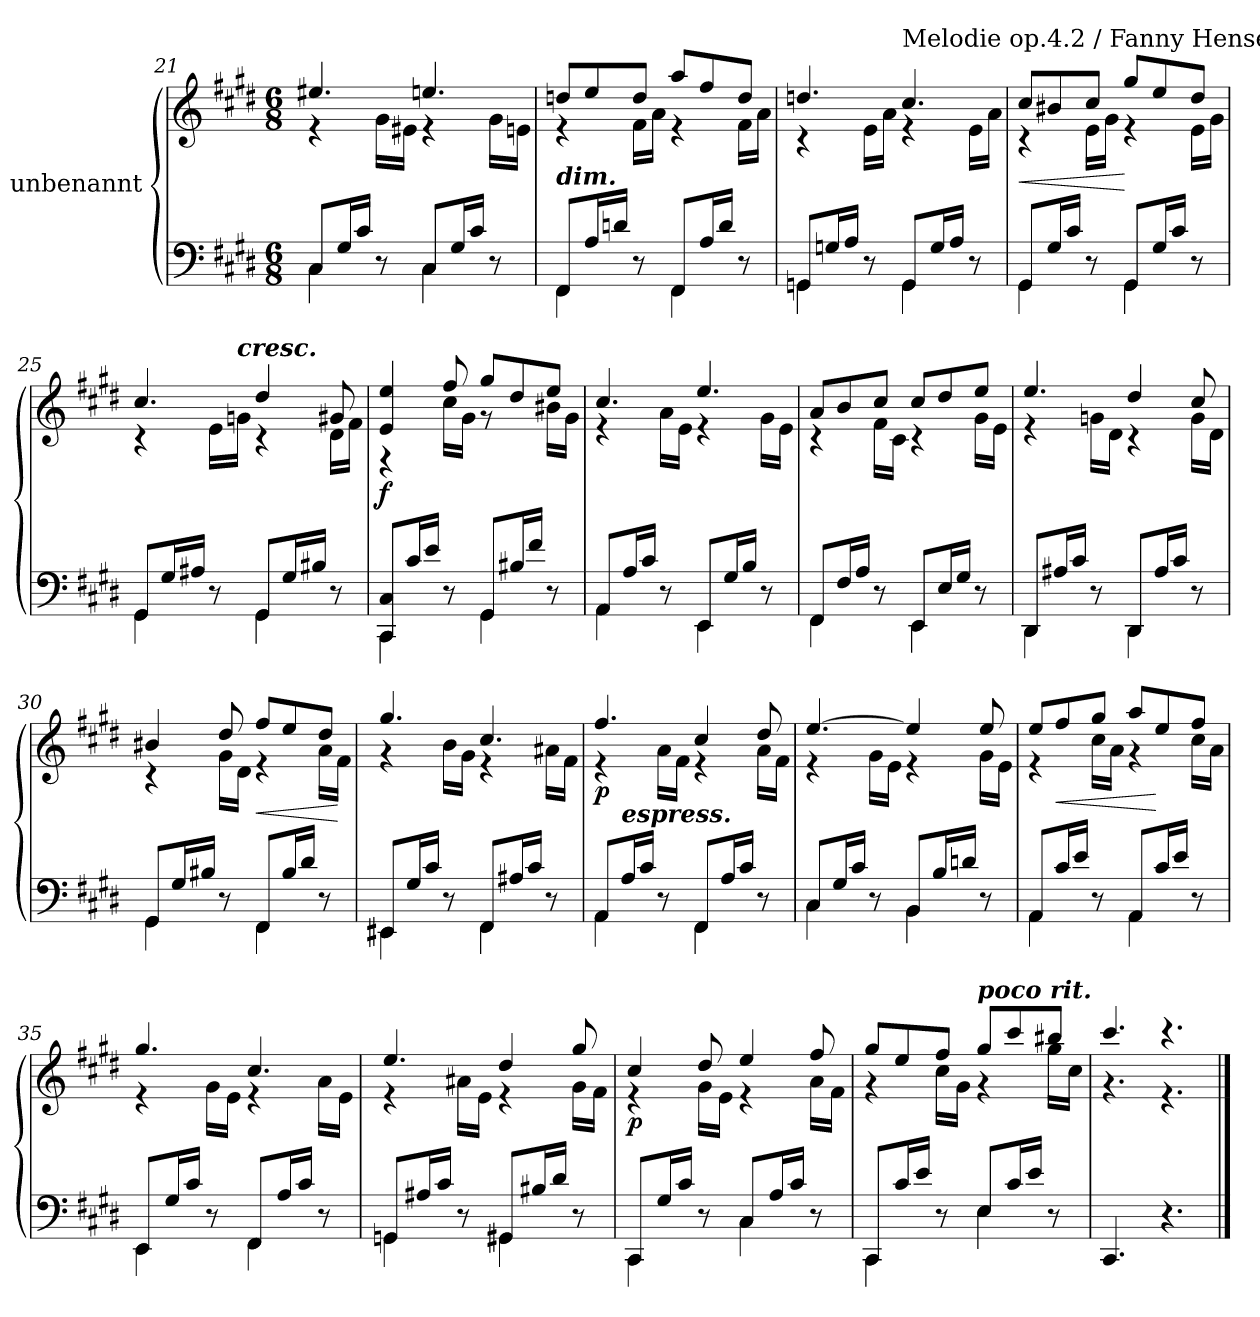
**kern	**kern	**dynam
*part1	*part1	*part1
*staff2	*staff1	*staff1/2
*I"unbenannt	*	*
*clefF4	*clefG2	*
*k[f#c#g#d#]	*k[f#c#g#d#]	*
*M6/8	*M6/8	*
=21	=21	=21
*^	*^	*
8C#/L	4C#\	4.ee#X/	4r	.
16G#/L	.	.	.	.
16c#/JJ	.	.	.	.
8r	8ryy	.	16g#\LL	.
.	.	.	16e#X\JJ	.
8C#/L	4C#\	4.een/	4r	.
16G#/L	.	.	.	.
16c#/JJ	.	.	.	.
8r	8ryy	.	16g#\LL	.
.	.	.	16en\JJ	.
!!LO:LB:g=z	!!
=22	=22	=22	=22	=22
!LO:TX:a:Bi:t=dim.	!	!	!	!
8FF#/L	4FF#\	8ddn/L	4r	.
16A/L	.	8ee/	.	.
16dn/JJ	.	.	.	.
8r	8ryy	8dd/J	16f#\LL	.
.	.	.	16a\JJ	.
8FF#/L	4FF#\	8aa/L	4r	.
16A/L	.	8ff#/	.	.
16d/JJ	.	.	.	.
8r	8ryy	8dd/J	16f#\LL	.
.	.	.	16a\JJ	.
=23	=23	=23	=23	=23
8GGn/L	4GG\	4.ddn/	4r	.
16Gn/L	.	.	.	.
16A/JJ	.	.	.	.
8r	8ryy	.	16e\LL	.
.	.	.	16a\JJ	.
!	!	!LO:TX:a:t=Melodie op.4.2 / Fanny Hensel	!	!
8GG/L	4GG\	4.cc#/	4r	.
16G/L	.	.	.	.
16A/JJ	.	.	.	.
8r	8ryy	.	16e\LL	.
.	.	.	16a\JJ	.
!!LO:LB:g=z	!!
=24	=24	=24	=24	=24
!	!	!	!	!LO:HP:b
8GG#/L	4GG#\	8cc#/L	4r	<
16G#/L	.	8b#X/	.	.
16c#/JJ	.	.	.	.
8r	8ryy	8cc#/J	16e\LL	.
.	.	.	16g#\JJ	.
8GG#/L	4GG#\	8gg#/L	4r	[
16G#/L	.	8ee/	.	.
16c#/JJ	.	.	.	.
8r	8ryy	8dd#/J	16e\LL	.
.	.	.	16g#\JJ	.
=25	=25	=25	=25	=25
8GG#/L	4GG#\	4.cc#/	4r	.
16G#/L	.	.	.	.
16A#X/JJ	.	.	.	.
8r	8ryy	.	16e\LL	.
!	!	!	!LO:TX:a:Bi:t=cresc.	!
.	.	.	16gn\JJ	.
8GG#/L	4GG#\	4dd#/	4r	.
16G#/L	.	.	.	.
16B#X/JJ	.	.	.	.
8r	8ryy	8g#X/	16d#\LL	.
.	.	.	16f#\JJ	.
!!LO:PB:g=z	!!
=26	=26	=26	=26	=26
!	!	!	!	!LO:DY:b
8CC#/ 8C#/L	4CC#\	4e/ 4ee/	4r	f
16c#/L	.	.	.	.
16e/JJ	.	.	.	.
8r	8ryy	8ff#/	16cc#\LL	.
.	.	.	16g#\JJ	.
8GG#/L	4GG#\	8gg#/L	8r	.
16B#X/L	.	8dd#/	8ryy	.
16f#/JJ	.	.	.	.
8r	8ryy	8ee/J	16b#X\LL	.
.	.	.	16g#\JJ	.
=27	=27	=27	=27	=27
8AA/L	4AA\	4.cc#/	4r	.
16A/L	.	.	.	.
16c#/JJ	.	.	.	.
8r	8ryy	.	16a\LL	.
.	.	.	16e\JJ	.
8EE/L	4EE\	4.ee/	4r	.
16G#/L	.	.	.	.
16B/JJ	.	.	.	.
8r	8ryy	.	16g#\LL	.
.	.	.	16e\JJ	.
!!LO:LB:g=z	!!
=28	=28	=28	=28	=28
8FF#/L	4FF#\	8a/L	4r	.
16F#/L	.	8b/	.	.
16A/JJ	.	.	.	.
8r	8ryy	8cc#/J	16f#\LL	.
.	.	.	16c#\JJ	.
8EE/L	4EE\	8cc#/L	4r	.
16E/L	.	8dd#/	.	.
16G#/JJ	.	.	.	.
8r	8ryy	8ee/J	16g#\LL	.
.	.	.	16e\JJ	.
=29	=29	=29	=29	=29
8DD#/L	4DD#\	4.ee/	4r	.
16A#X/L	.	.	.	.
16c#/JJ	.	.	.	.
8r	8ryy	.	16gn\LL	.
.	.	.	16d#\JJ	.
8DD#/L	4DD#\	4dd#/	4r	.
16A#/L	.	.	.	.
16c#/JJ	.	.	.	.
8r	8ryy	8cc#/	16g\LL	.
.	.	.	16d#\JJ	.
!!LO:LB:g=z	!!
=30	=30	=30	=30	=30
8GG#/L	4GG#\	4b#X/	4r	.
16G#/L	.	.	.	.
16B#X/JJ	.	.	.	.
8r	8ryy	8dd#/	16g#\LL	.
.	.	.	16d#\JJ	.
!	!	!	!	!LO:HP:b
8FF#/L	4FF#\	8ff#/L	4r	<
16B#/L	.	8ee/	.	.
16d#/JJ	.	.	.	.
8r	8ryy	8dd#/J	16a\LL	.
.	.	.	16f#\JJ	[
!!LO:LB:g=z	!!
=31	=31	=31	=31	=31
8EE#X/L	4EE#\	4.gg#/	4r	.
16G#/L	.	.	.	.
16c#/JJ	.	.	.	.
8r	8ryy	.	16b\LL	.
.	.	.	16g#\JJ	.
8FF#/L	4FF#\	4.cc#/	4r	.
16A#X/L	.	.	.	.
16c#/JJ	.	.	.	.
8r	8ryy	.	16a#X\LL	.
.	.	.	16f#\JJ	.
=32	=32	=32	=32	=32
!	!	!	!	!LO:DY:b
8AA/L	4AA\	4.ff#/	4r	p
!LO:TX:a:Bi:t=espress.	!	!	!	!
16A/L	.	.	.	.
16c#/JJ	.	.	.	.
8r	8ryy	.	16a\LL	.
.	.	.	16f#\JJ	.
8FF#/L	4FF#\	4cc#/	4r	.
16A/L	.	.	.	.
16c#/JJ	.	.	.	.
8r	8ryy	8dd#/	16a\LL	.
.	.	.	16f#\JJ	.
!!LO:LB:g=z	!!
=33	=33	=33	=33	=33
8C#/L	4C#\	[4.ee/	4r	.
16G#/L	.	.	.	.
16c#/JJ	.	.	.	.
8r	8ryy	.	16g#\LL	.
.	.	.	16e\JJ	.
8BB/L	4BB\	4ee/]	4r	.
16B/L	.	.	.	.
16dn/JJ	.	.	.	.
8r	8ryy	8ee/	16g#\LL	.
.	.	.	16e\JJ	.
=34	=34	=34	=34	=34
8AA/L	4AA\	8ee/L	4r	.
!	!	!	!	!LO:HP:b
16c#/L	.	8ff#/	.	<
16e/JJ	.	.	.	.
8r	8ryy	8gg#/J	16cc#\LL	.
.	.	.	16a\JJ	.
8AA/L	4AA\	8aa/L	4r	.
16c#/L	.	8ee/	.	[
16e/JJ	.	.	.	.
8r	8ryy	8ff#/J	16cc#\LL	.
.	.	.	16a\JJ	.
!!LO:LB:g=z	!!
=35	=35	=35	=35	=35
8EE/L	4EE\	4.gg#/	4r	.
16G#/L	.	.	.	.
16c#/JJ	.	.	.	.
8r	8ryy	.	16g#\LL	.
.	.	.	16e\JJ	.
8FF#/L	4FF#\	4.cc#/	4r	.
16A/L	.	.	.	.
16c#/JJ	.	.	.	.
8r	8ryy	.	16a\LL	.
.	.	.	16e\JJ	.
=36	=36	=36	=36	=36
8GGn/L	4GG\	4.ee/	4r	.
16A#X/L	.	.	.	.
16c#/JJ	.	.	.	.
8r	8ryy	.	16a#X\LL	.
.	.	.	16e\JJ	.
8GG#X/L	4GG#\	4dd#/	4r	.
16B#X/L	.	.	.	.
16d#/JJ	.	.	.	.
8r	8ryy	8gg#/	16g#\LL	.
.	.	.	16f#\JJ	.
!!LO:PB:g=z	!!
=37	=37	=37	=37	=37
!	!	!	!	!LO:DY:b
8CC#/L	4CC#\	4cc#/	4r	p
16G#/L	.	.	.	.
16c#/JJ	.	.	.	.
8r	8ryy	8dd#/	16g#\LL	.
.	.	.	16e\JJ	.
8C#/L	4C#\	4ee/	4r	.
16A/L	.	.	.	.
16c#/JJ	.	.	.	.
8r	8ryy	8ff#/	16a\LL	.
.	.	.	16f#\JJ	.
=38	=38	=38	=38	=38
8CC#/L	4CC#\	8gg#/L	4r	.
16c#/L	.	8ee/	.	.
16e/JJ	.	.	.	.
8r	8ryy	8ff#/J	16cc#\LL	.
.	.	.	16g#\JJ	.
!	!	!LO:TX:a:Bi:t=poco rit.	!	!
8E/L	4E\	8gg#/L	4r	.
16c#/L	.	8ccc#/	.	.
16e/JJ	.	.	.	.
8r	8ryy	8bb#X/J	16gg#\LL	.
.	.	.	16cc#\JJ	.
*v	*v	*	*	*
=39	=39	=39	=39
4.CC#/	4.ccc#/	4.r	.
4.r	4.r	4.r	.
*	*v	*v	*
==	==	==
*-	*-	*-
